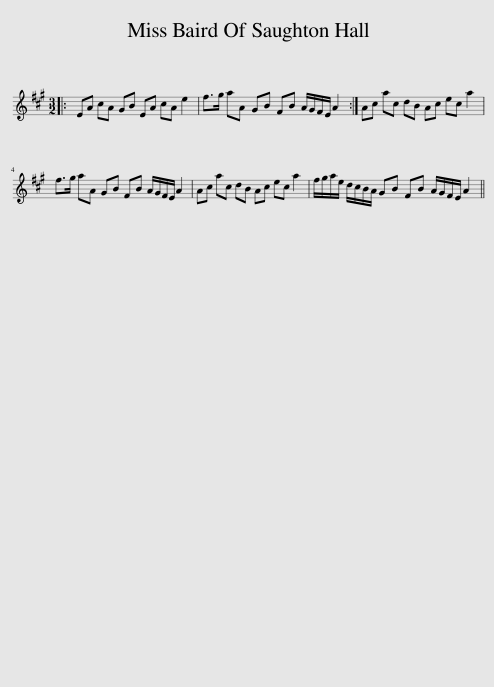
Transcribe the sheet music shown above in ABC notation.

X:1
L:1/8
M:3/2
I:linebreak $
K:A
V:1 treble
V:1
|: EA cA GB EA cA e2 | f>g aA GB FB A/G/F/E/ A2 :| Ac ac dB Ac ec a2 |$ f>g aA GB FB A/G/F/E/ A2 | Ac ac dB Ac ec a2 | %5
 f/g/a/e/ d/c/B/A/ GB FB A/G/F/E/ A2 || %6
